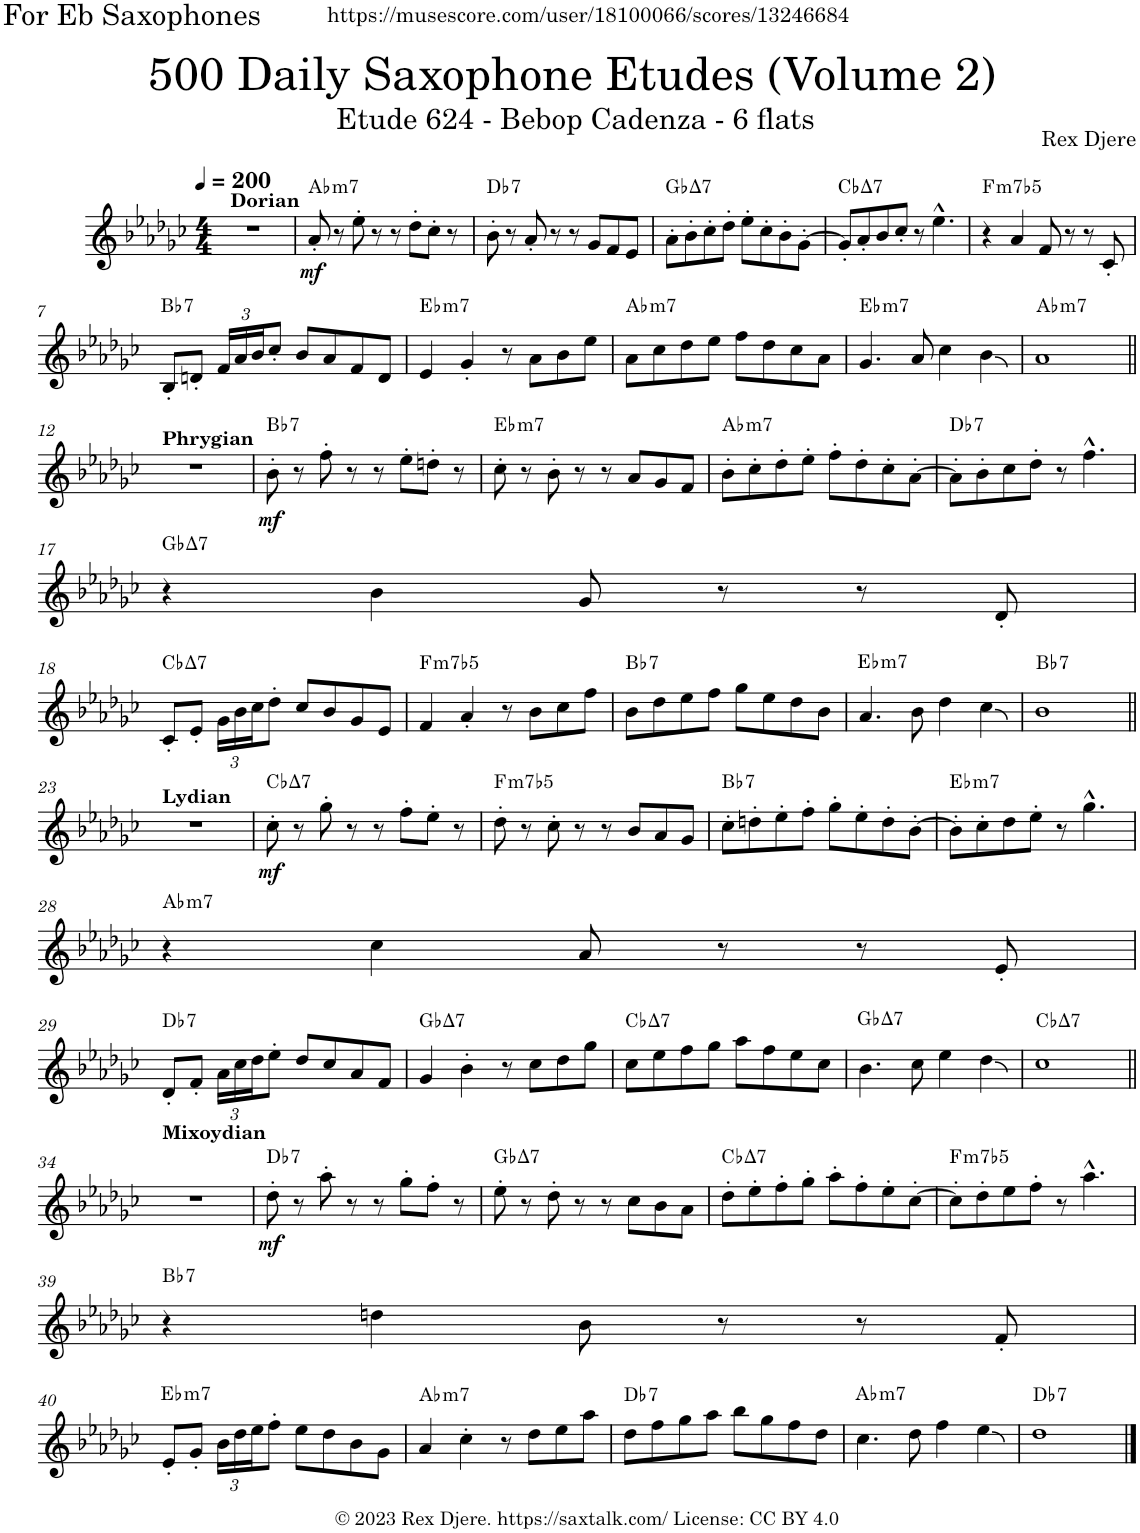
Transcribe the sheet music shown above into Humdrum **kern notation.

**kern	**dynam	**harte
*part1	*part1	*part1
*staff1	*staff1	*
*I"Alto Saxophone	*	*
*I'A. Sax.	*	*
*clefG2	*	*
*Trd5c9	*	*
*k[b-e-a-d-g-c-]	*	*
*M4/4	*	*
*MM200	*	*
=1	=1	=1
!LO:TX:a:B:t=Dorian	!	!
1r	.	.
=2	=2	=2
!	!LO:DY:b	!LO:H:kt=m7
8a-'/	mf	Ab:min7
8r	.	.
8ee-'\	.	.
8r	.	.
8r	.	.
8dd-'\L	.	.
8cc-'\J	.	.
8r	.	.
=3	=3	=3
!	!	!LO:H:kt=7
8b-'\	.	Db:7
8r	.	.
8a-'/	.	.
8r	.	.
8r	.	.
8g-/L	.	.
8f/	.	.
8e-/J	.	.
=4	=4	=4
!	!	!LO:H:kt=7
8a-'\L	.	Gb:maj7
8b-'\	.	.
8cc-'\	.	.
8dd-'\J	.	.
8ee-'\L	.	.
8cc-'\	.	.
8b-'\	.	.
[8g-'\J	.	.
=5	=5	=5
!	!	!LO:H:kt=7
8g-'/L]	.	Cb:maj7
8a-'/	.	.
8b-/	.	.
8cc-'/J	.	.
8r	.	.
4.ee-^^\	.	.
=6	=6	=6
!	!	!LO:H:kt=m7b5
4r	.	F:hdim7
4a-/	.	.
8f/	.	.
8r	.	.
8r	.	.
8c-'/	.	.
!!LO:LB:g=z
=7	=7	=7
!	!	!LO:H:kt=7
8B-'/L	.	Bb:7
8dn'/J	.	.
*Xbrackettup	*	*
24f/LL	.	.
24a-/	.	.
24b-/J	.	.
8cc-'/J	.	.
8b-/L	.	.
8a-/	.	.
8f/	.	.
8d/J	.	.
=8	=8	=8
!	!	!LO:H:kt=m7
4e-/	.	Eb:min7
4g-'/	.	.
8r	.	.
8a-\L	.	.
8b-\	.	.
8ee-\J	.	.
=9	=9	=9
!	!	!LO:H:kt=m7
8a-\L	.	Ab:min7
8cc-\	.	.
8dd-\	.	.
8ee-\J	.	.
8ff\L	.	.
8dd-\	.	.
8cc-\	.	.
8a-\J	.	.
=10	=10	=10
!	!	!LO:H:kt=m7
4.g-/	.	Eb:min7
8a-/	.	.
4cc-\	.	.
4b-\	.	.
=11	=11	=11
!	!	!LO:H:kt=m7
1a-	.	Ab:min7
!!LO:LB:g=z
=12||	=12||	=12||
!LO:TX:a:B:t=Phrygian	!	!
1r	.	.
=13	=13	=13
!	!LO:DY:b	!LO:H:kt=7
8b-'\	mf	Bb:7
8r	.	.
8ff'\	.	.
8r	.	.
8r	.	.
8ee-'\L	.	.
8ddn'\J	.	.
8r	.	.
=14	=14	=14
!	!	!LO:H:kt=m7
8cc-'\	.	Eb:min7
8r	.	.
8b-'\	.	.
8r	.	.
8r	.	.
8a-/L	.	.
8g-/	.	.
8f/J	.	.
=15	=15	=15
!	!	!LO:H:kt=m7
8b-'\L	.	Ab:min7
8cc-'\	.	.
8dd-'\	.	.
8ee-'\J	.	.
8ff'\L	.	.
8dd-'\	.	.
8cc-'\	.	.
[8a-'\J	.	.
=16	=16	=16
!	!	!LO:H:kt=7
8a-'\L]	.	Db:7
8b-'\	.	.
8cc-\	.	.
8dd-'\J	.	.
8r	.	.
4.ff^^\	.	.
!!LO:LB:g=z
=17	=17	=17
!	!	!LO:H:kt=7
4r	.	Gb:maj7
4b-\	.	.
8g-/	.	.
8r	.	.
8r	.	.
8d-'/	.	.
!!LO:LB:g=z
=18	=18	=18
!	!	!LO:H:kt=7
8c-'/L	.	Cb:maj7
8e-'/J	.	.
24g-\LL	.	.
24b-\	.	.
24cc-\J	.	.
8dd-'\J	.	.
8cc-/L	.	.
8b-/	.	.
8g-/	.	.
8e-/J	.	.
=19	=19	=19
!	!	!LO:H:kt=m7b5
4f/	.	F:hdim7
4a-'/	.	.
8r	.	.
8b-\L	.	.
8cc-\	.	.
8ff\J	.	.
=20	=20	=20
!	!	!LO:H:kt=7
8b-\L	.	Bb:7
8dd-\	.	.
8ee-\	.	.
8ff\J	.	.
8gg-\L	.	.
8ee-\	.	.
8dd-\	.	.
8b-\J	.	.
=21	=21	=21
!	!	!LO:H:kt=m7
4.a-/	.	Eb:min7
8b-\	.	.
4dd-\	.	.
4cc-\	.	.
=22	=22	=22
!	!	!LO:H:kt=7
1b-	.	Bb:7
!!LO:LB:g=z
=23||	=23||	=23||
!LO:TX:a:B:t=Lydian	!	!
1r	.	.
=24	=24	=24
!	!LO:DY:b	!LO:H:kt=7
8cc-'\	mf	Cb:maj7
8r	.	.
8gg-'\	.	.
8r	.	.
8r	.	.
8ff'\L	.	.
8ee-'\J	.	.
8r	.	.
=25	=25	=25
!	!	!LO:H:kt=m7b5
8dd-'\	.	F:hdim7
8r	.	.
8cc-'\	.	.
8r	.	.
8r	.	.
8b-/L	.	.
8a-/	.	.
8g-/J	.	.
=26	=26	=26
!	!	!LO:H:kt=7
8cc-'\L	.	Bb:7
8ddn'\	.	.
8ee-'\	.	.
8ff'\J	.	.
8gg-'\L	.	.
8ee-'\	.	.
8dd'\	.	.
[8b-'\J	.	.
=27	=27	=27
!	!	!LO:H:kt=m7
8b-'\L]	.	Eb:min7
8cc-'\	.	.
8dd-\	.	.
8ee-'\J	.	.
8r	.	.
4.gg-^^\	.	.
!!LO:LB:g=z
=28	=28	=28
!	!	!LO:H:kt=m7
4r	.	Ab:min7
4cc-\	.	.
8a-/	.	.
8r	.	.
8r	.	.
8e-'/	.	.
!!LO:LB:g=z
=29	=29	=29
!	!	!LO:H:kt=7
8d-'/L	.	Db:7
8f'/J	.	.
24a-\LL	.	.
24cc-\	.	.
24dd-\J	.	.
8ee-'\J	.	.
8dd-/L	.	.
8cc-/	.	.
8a-/	.	.
8f/J	.	.
=30	=30	=30
!	!	!LO:H:kt=7
4g-/	.	Gb:maj7
4b-'\	.	.
8r	.	.
8cc-\L	.	.
8dd-\	.	.
8gg-\J	.	.
=31	=31	=31
!	!	!LO:H:kt=7
8cc-\L	.	Cb:maj7
8ee-\	.	.
8ff\	.	.
8gg-\J	.	.
8aa-\L	.	.
8ff\	.	.
8ee-\	.	.
8cc-\J	.	.
=32	=32	=32
!	!	!LO:H:kt=7
4.b-\	.	Gb:maj7
8cc-\	.	.
4ee-\	.	.
4dd-\	.	.
=33	=33	=33
!	!	!LO:H:kt=7
1cc-	.	Cb:maj7
!!LO:LB:g=z
=34||	=34||	=34||
!LO:TX:a:B:t=Mixoydian	!	!
1r	.	.
=35	=35	=35
!	!LO:DY:b	!LO:H:kt=7
8dd-'\	mf	Db:7
8r	.	.
8aa-'\	.	.
8r	.	.
8r	.	.
8gg-'\L	.	.
8ff'\J	.	.
8r	.	.
=36	=36	=36
!	!	!LO:H:kt=7
8ee-'\	.	Gb:maj7
8r	.	.
8dd-'\	.	.
8r	.	.
8r	.	.
8cc-\L	.	.
8b-\	.	.
8a-\J	.	.
=37	=37	=37
!	!	!LO:H:kt=7
8dd-'\L	.	Cb:maj7
8ee-'\	.	.
8ff'\	.	.
8gg-'\J	.	.
8aa-'\L	.	.
8ff'\	.	.
8ee-'\	.	.
[8cc-'\J	.	.
=38	=38	=38
!	!	!LO:H:kt=m7b5
8cc-'\L]	.	F:hdim7
8dd-'\	.	.
8ee-\	.	.
8ff'\J	.	.
8r	.	.
4.aa-^^\	.	.
!!LO:LB:g=z
=39	=39	=39
!	!	!LO:H:kt=7
4r	.	Bb:7
4ddn\	.	.
8b-\	.	.
8r	.	.
8r	.	.
8f'/	.	.
!!LO:LB:g=z
=40	=40	=40
!	!	!LO:H:kt=m7
8e-'/L	.	Eb:min7
8g-'/J	.	.
24b-\LL	.	.
24dd-\	.	.
24ee-\J	.	.
8ff'\J	.	.
8ee-\L	.	.
8dd-\	.	.
8b-\	.	.
8g-\J	.	.
=41	=41	=41
!	!	!LO:H:kt=m7
4a-/	.	Ab:min7
4cc-'\	.	.
8r	.	.
8dd-\L	.	.
8ee-\	.	.
8aa-\J	.	.
=42	=42	=42
!	!	!LO:H:kt=7
8dd-\L	.	Db:7
8ff\	.	.
8gg-\	.	.
8aa-\J	.	.
8bb-\L	.	.
8gg-\	.	.
8ff\	.	.
8dd-\J	.	.
=43	=43	=43
!	!	!LO:H:kt=m7
4.cc-\	.	Ab:min7
8dd-\	.	.
4ff\	.	.
4ee-\	.	.
=44	=44	=44
!	!	!LO:H:kt=7
1dd-	.	Db:7
==	==	==
*-	*-	*-
